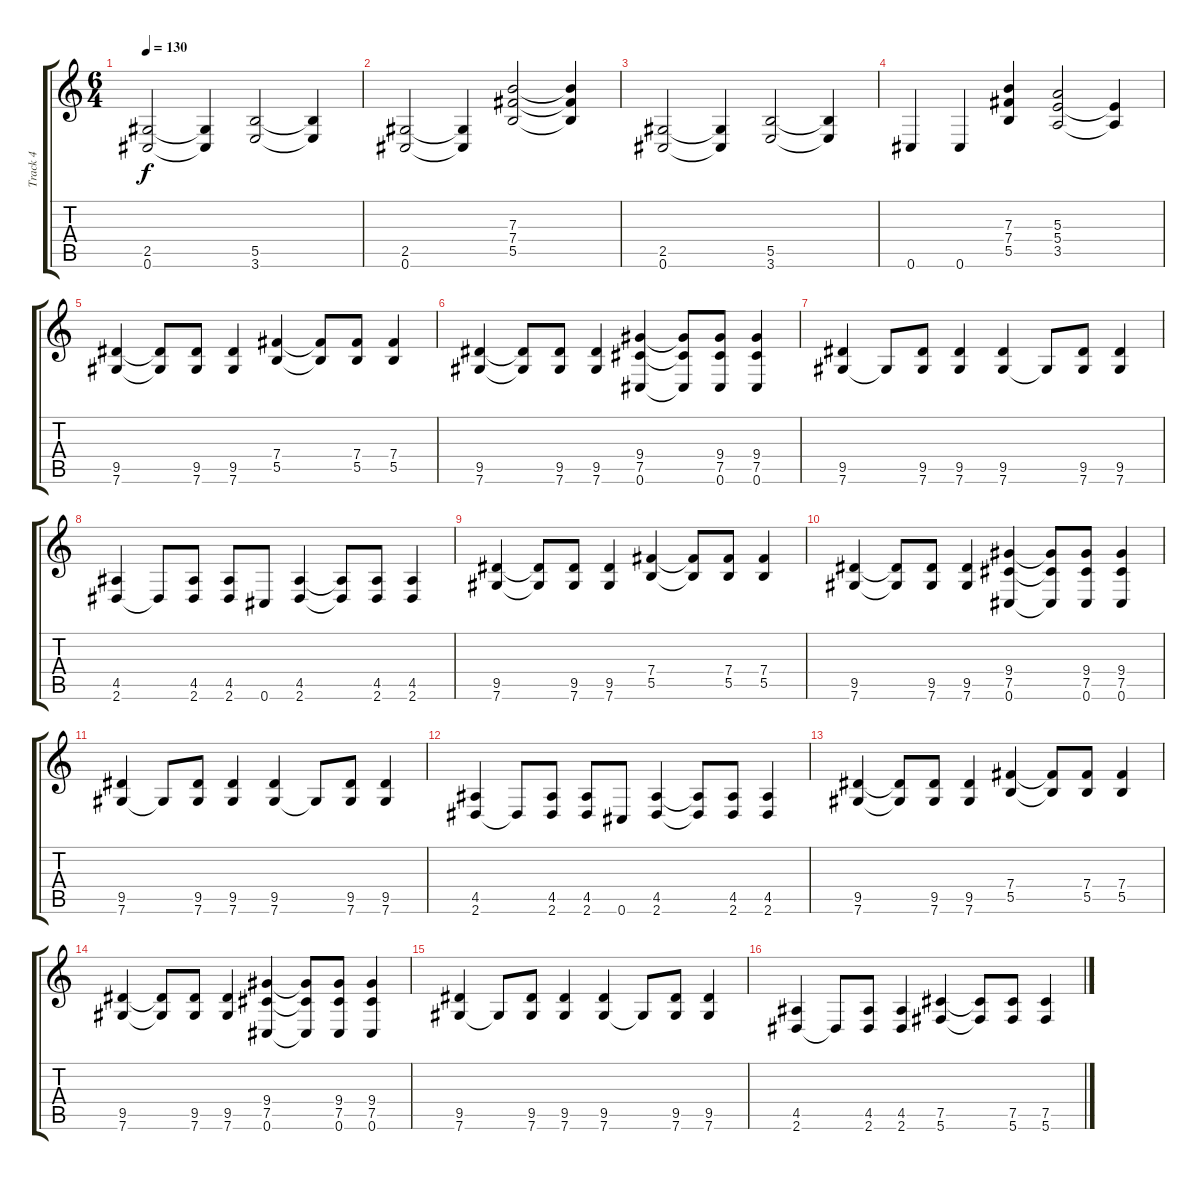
\track ("Track 4" "Track 4") {instrument distortionguitar}
\staff {score tabs}
\tuning (Db4 Ab3 E3 B2 Gb2 Db2) {hide}
\ts (6 4)
\tempo 130
\clef g2
\ks c
(2.5 0.6).2{dy f} (2.5{t} 0.6{t}).4 (5.5 3.6).2 (5.5{t} 3.6{t}).4 |
(2.5 0.6).2 (2.5{t} 0.6{t}).4 (7.3 7.4 5.5).2 (7.3{t} 7.4{t} 5.5{t}).4 |
(2.5 0.6).2 (2.5{t} 0.6{t}).4 (5.5 3.6).2 (5.5{t} 3.6{t}).4 |
0.6.4 0.6.4 (7.3 7.4 5.5).4 (5.3 5.4 3.5).2 (5.4{t} 3.5{t}).4 |
(9.5 7.6).4 (9.5{t} 7.6{t}).8 (9.5 7.6).8 (9.5 7.6).4 (7.4 5.5).4 (7.4{t} 5.5{t}).8 (7.4 5.5).8 (7.4 5.5).4 |
(9.5 7.6).4 (9.5{t} 7.6{t}).8 (9.5 7.6).8 (9.5 7.6).4 (9.4 7.5 0.6).4 (9.4{t} 7.5{t} 0.6{t}).8 (9.4 7.5 0.6).8 (9.4 7.5 0.6).4 |
(9.5 7.6).4 7.6{t}.8 (9.5 7.6).8 (9.5 7.6).4 (9.5 7.6).4 7.6{t}.8 (9.5 7.6).8 (9.5 7.6).4 |
(4.5 2.6).4 2.6{t}.8 (4.5 2.6).8 (4.5 2.6).8 0.6.8 (4.5 2.6).4 (4.5{t} 2.6{t}).8 (4.5 2.6).8 (4.5 2.6).4 |
(9.5 7.6).4 (9.5{t} 7.6{t}).8 (9.5 7.6).8 (9.5 7.6).4 (7.4 5.5).4 (7.4{t} 5.5{t}).8 (7.4 5.5).8 (7.4 5.5).4 |
(9.5 7.6).4 (9.5{t} 7.6{t}).8 (9.5 7.6).8 (9.5 7.6).4 (9.4 7.5 0.6).4 (9.4{t} 7.5{t} 0.6{t}).8 (9.4 7.5 0.6).8 (9.4 7.5 0.6).4 |
(9.5 7.6).4 7.6{t}.8 (9.5 7.6).8 (9.5 7.6).4 (9.5 7.6).4 7.6{t}.8 (9.5 7.6).8 (9.5 7.6).4 |
(4.5 2.6).4 2.6{t}.8 (4.5 2.6).8 (4.5 2.6).8 0.6.8 (4.5 2.6).4 (4.5{t} 2.6{t}).8 (4.5 2.6).8 (4.5 2.6).4 |
(9.5 7.6).4 (9.5{t} 7.6{t}).8 (9.5 7.6).8 (9.5 7.6).4 (7.4 5.5).4 (7.4{t} 5.5{t}).8 (7.4 5.5).8 (7.4 5.5).4 |
(9.5 7.6).4 (9.5{t} 7.6{t}).8 (9.5 7.6).8 (9.5 7.6).4 (9.4 7.5 0.6).4 (9.4{t} 7.5{t} 0.6{t}).8 (9.4 7.5 0.6).8 (9.4 7.5 0.6).4 |
(9.5 7.6).4 7.6{t}.8 (9.5 7.6).8 (9.5 7.6).4 (9.5 7.6).4 7.6{t}.8 (9.5 7.6).8 (9.5 7.6).4 |
(4.5 2.6).4 2.6{t}.8 (4.5 2.6).8 (4.5 2.6).4 (7.5 5.6).4 (7.5{t} 5.6{t}).8 (7.5 5.6).8 (7.5 5.6).4
